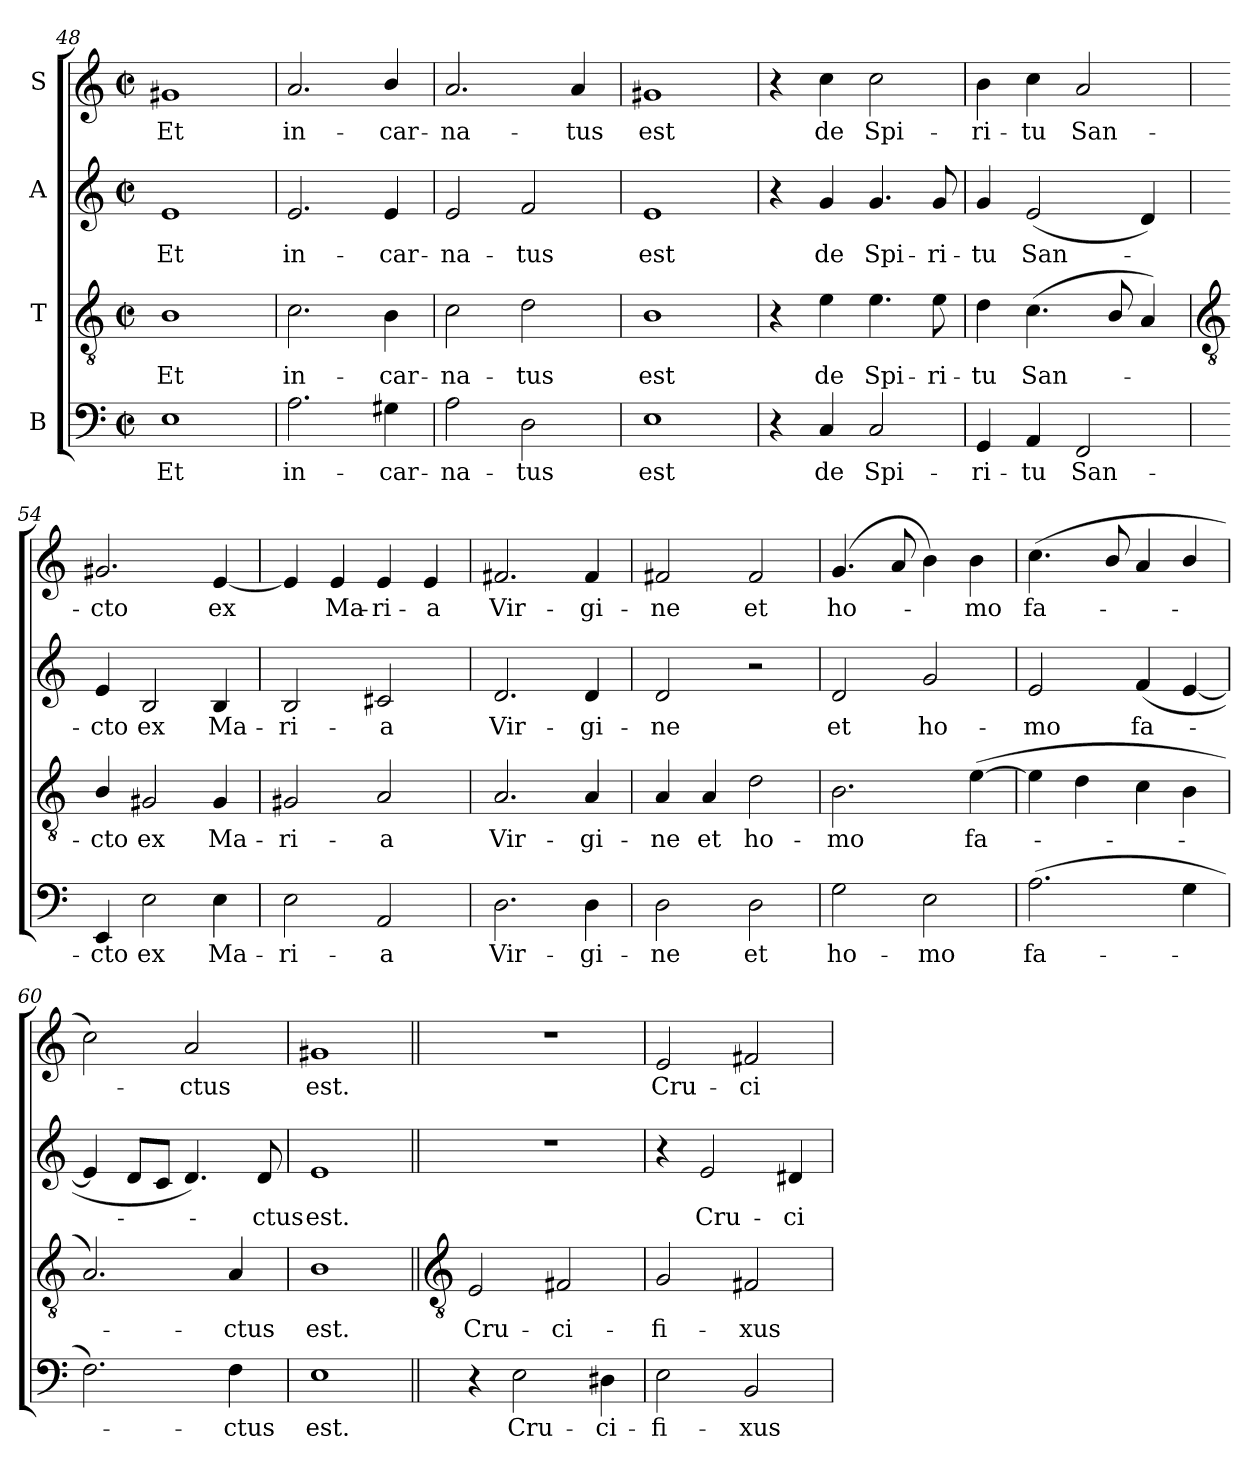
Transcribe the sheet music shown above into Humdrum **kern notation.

**kern	**text	**kern	**text	**kern	**text	**kern	**text
*part4	*part4	*part3	*part3	*part2	*part2	*part1	*part1
*staff4	*staff4	*staff3	*staff3	*staff2	*staff2	*staff1	*staff1
*I"B	*	*I"T	*	*I"A	*	*I"S	*
*clefF4	*	*clefGv2	*	*clefG2	*	*clefG2	*
*k[]	*	*k[]	*	*k[]	*	*k[]	*
*C:	*	*C:	*	*C:	*	*C:	*
*M2/2	*	*M2/2	*	*M2/2	*	*M2/2	*
*met(c|)	*	*met(c|)	*	*met(c|)	*	*met(c|)	*
=48	=48	=48	=48	=48	=48	=48	=48
!	!LO:LY:b	!	!LO:LY:b	!	!LO:LY:b	!	!LO:LY:b
1E	Et	1B	Et	1e	Et	1g#X	Et
=49	=49	=49	=49	=49	=49	=49	=49
!	!LO:LY:b	!	!LO:LY:b	!	!LO:LY:b	!	!LO:LY:b
2.A	in-	2.c	in-	2.e	in-	2.a	in-
!	!LO:LY:b	!	!LO:LY:b	!	!LO:LY:b	!	!LO:LY:b
4G#X	-car-	4B	-car-	4e	-car-	4b/	-car-
=50	=50	=50	=50	=50	=50	=50	=50
!	!LO:LY:b	!	!LO:LY:b	!	!LO:LY:b	!	!LO:LY:b
2A	-na-	2c	-na-	2e	-na-	2.a	-na-
!	!LO:LY:b	!	!LO:LY:b	!	!LO:LY:b	!	!
2D	-tus	2d	-tus	2f	-tus	.	.
!	!	!	!	!	!	!	!LO:LY:b
.	.	.	.	.	.	4a	-tus
=51	=51	=51	=51	=51	=51	=51	=51
!	!LO:LY:b	!	!LO:LY:b	!	!LO:LY:b	!	!LO:LY:b
1E	est	1B	est	1e	est	1g#X	est
=52	=52	=52	=52	=52	=52	=52	=52
4r	.	4r	.	4r	.	4r	.
!	!LO:LY:b	!	!LO:LY:b	!	!LO:LY:b	!	!LO:LY:b
4C	de	4e	de	4g	de	4cc	de
!	!LO:LY:b	!	!LO:LY:b	!	!LO:LY:b	!	!LO:LY:b
2C	Spi-	4.e	Spi-	4.g	Spi-	2cc	Spi-
!	!	!	!LO:LY:b	!	!LO:LY:b	!	!
.	.	8e	-ri-	8g	-ri-	.	.
=53	=53	=53	=53	=53	=53	=53	=53
!	!LO:LY:b	!	!LO:LY:b	!	!LO:LY:b	!	!LO:LY:b
4GG	-ri-	4d	-tu	4g	-tu	4b	-ri-
!	!LO:LY:b	!	!LO:LY:b	!	!LO:LY:b	!	!LO:LY:b
4AA	-tu	(<4.c	San-	(<2e	San-	4cc	-tu
!	!LO:LY:b	!	!	!	!	!	!LO:LY:b
2FF	San-	.	.	.	.	2a	San-
.	.	8B/	.	.	.	.	.
.	.	4A)	.	4d)	.	.	.
!!LO:LB:g=z
=54	=54	=54	=54	=54	=54	=54	=54
*	*	*clefGv2	*	*	*	*	*
!	!LO:LY:b	!	!LO:LY:b	!	!LO:LY:b	!	!LO:LY:b
4EE	-cto	4B/	cto	4e	cto	2.g#X	-cto
!	!LO:LY:b	!	!LO:LY:b	!	!LO:LY:b	!	!
2E	ex	2G#X	ex	2B	ex	.	.
!	!LO:LY:b	!	!LO:LY:b	!	!LO:LY:b	!	!LO:LY:b
4E	Ma-	4G#	Ma-	4B	Ma-	[4e	ex
=55	=55	=55	=55	=55	=55	=55	=55
!	!LO:LY:b	!	!LO:LY:b	!	!LO:LY:b	!	!
2E	-ri-	2G#X	-ri-	2B	-ri-	4e]	.
!	!	!	!	!	!	!	!LO:LY:b
.	.	.	.	.	.	4e	Ma-
!	!LO:LY:b	!	!LO:LY:b	!	!LO:LY:b	!	!LO:LY:b
2AA	-a	2A	-a	2c#X	-a	4e	-ri-
!	!	!	!	!	!	!	!LO:LY:b
.	.	.	.	.	.	4e	-a
=56	=56	=56	=56	=56	=56	=56	=56
!	!LO:LY:b	!	!LO:LY:b	!	!LO:LY:b	!	!LO:LY:b
2.D	Vir-	2.A	Vir-	2.d	Vir-	2.f#X	Vir-
!	!LO:LY:b	!	!LO:LY:b	!	!LO:LY:b	!	!LO:LY:b
4D	-gi-	4A	-gi-	4d	-gi-	4f#	-gi-
=57	=57	=57	=57	=57	=57	=57	=57
!	!LO:LY:b	!	!LO:LY:b	!	!LO:LY:b	!	!LO:LY:b
2D	-ne	4A	-ne	2d	-ne	2f#X	-ne
!	!	!	!LO:LY:b	!	!	!	!
.	.	4A	et	.	.	.	.
!	!LO:LY:b	!	!LO:LY:b	!	!	!	!LO:LY:b
2D	et	2d	ho-	2r	.	2f#	et
=58	=58	=58	=58	=58	=58	=58	=58
!	!LO:LY:b	!	!LO:LY:b	!	!LO:LY:b	!	!LO:LY:b
2G	ho-	2.B	-mo	2d	et	(<4.g	ho-
.	.	.	.	.	.	8a	.
!	!LO:LY:b	!	!	!	!LO:LY:b	!	!
2E	-mo	.	.	2g	ho-	4b)	.
!	!	!	!LO:LY:b	!	!	!	!LO:LY:b
.	.	(>[4e	fa-	.	.	4b	mo
=59	=59	=59	=59	=59	=59	=59	=59
!	!LO:LY:b	!	!	!	!LO:LY:b	!	!LO:LY:b
(>2.A	fa-	4e]	.	2e	-mo	(>4.cc	fa-
.	.	4d	.	.	.	.	.
.	.	.	.	.	.	8b/	.
!	!	!	!	!	!LO:LY:b	!	!
.	.	4c	.	(<4f	fa-	4a	.
4G	.	4B	.	[4e	.	4b/	.
=60	=60	=60	=60	=60	=60	=60	=60
2.F)	.	2.A)	.	4e]	.	2cc)	.
.	.	.	.	8dL	.	.	.
.	.	.	.	8cJ	.	.	.
!	!	!	!	!	!	!	!LO:LY:b
.	.	.	.	4.d)	.	2a	ctus
!	!LO:LY:b	!	!LO:LY:b	!	!	!	!
4F	ctus	4A	ctus	.	.	.	.
!	!	!	!	!	!LO:LY:b	!	!
.	.	.	.	8d	ctus	.	.
=61	=61	=61	=61	=61	=61	=61	=61
!	!LO:LY:b	!	!LO:LY:b	!	!LO:LY:b	!	!LO:LY:b
1E	est.	1B	est.	1e	est.	1g#X	est.
!!LO:LB:g=z
=62||	=62||	=62||	=62||	=62||	=62||	=62||	=62||
*	*	*clefGv2	*	*	*	*	*
!	!	!	!LO:LY:b	!	!	!	!
4r	.	2E	Cru-	1r	.	1r	.
!	!LO:LY:b	!	!	!	!	!	!
2E	Cru-	.	.	.	.	.	.
!	!	!	!LO:LY:b	!	!	!	!
.	.	2F#X	-ci-	.	.	.	.
!	!LO:LY:b	!	!	!	!	!	!
4D#X	-ci-	.	.	.	.	.	.
=63	=63	=63	=63	=63	=63	=63	=63
!	!LO:LY:b	!	!LO:LY:b	!	!	!	!LO:LY:b
2E	-fi-	2G	-fi-	4r	.	2e	Cru-
!	!	!	!	!	!LO:LY:b	!	!
.	.	.	.	2e	Cru-	.	.
!	!LO:LY:b	!	!LO:LY:b	!	!	!	!LO:LY:b
2BB	-xus	2F#X	-xus	.	.	2f#X	-ci-
!	!	!	!	!	!LO:LY:b	!	!
.	.	.	.	4d#X	-ci-	.	.
=	=	=	=	=	=	=	=
*-	*-	*-	*-	*-	*-	*-	*-
